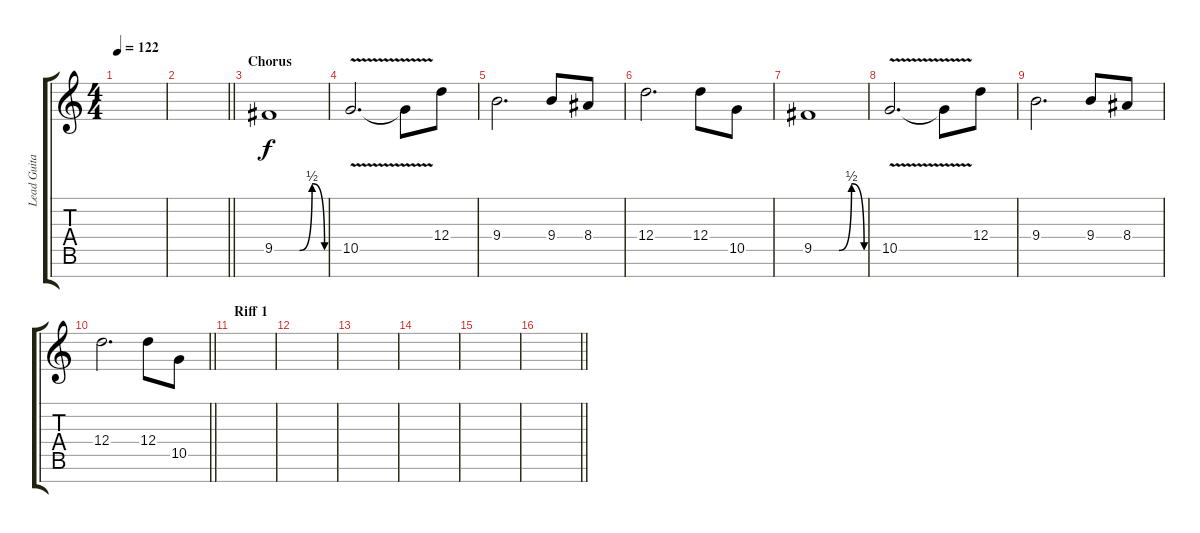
\track ("Lead Guitar 2" "Lead Guita") {instrument overdrivenguitar}
\staff {score tabs}
\tuning (E4 B3 G3 D3 A2 E2 B1) {hide}
\ts (4 4)
\tempo 122
\clef g2
\ks c
|
\barLineRight lightlight
|
\section ("" "Chorus")
9.5{be (custom 0 0 30 0 45 2 60 0)}.1 |
10.5{v}.2{d} 10.5{t}.8 12.4.8 |
9.4.2{d} 9.4.8 8.4.8 |
12.4.2{d} 12.4.8 10.5.8 |
9.5{be (custom 0 0 30 0 45 2 60 0)}.1 |
10.5{v}.2{d} 10.5{t}.8 12.4.8 |
9.4.2{d} 9.4.8 8.4.8 |
\barLineRight lightlight
12.4.2{d} 12.4.8 10.5.8 |
\section ("" "Riff 1")
|
|
|
|
|
\barLineRight lightlight
